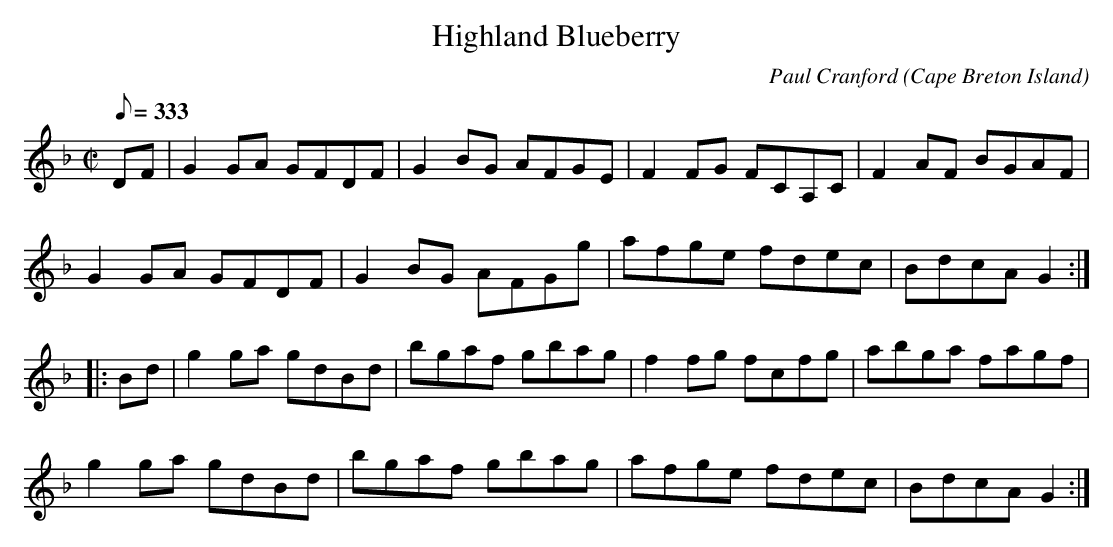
X:1
T:Highland Blueberry
C:Paul Cranford
O:Cape Breton Island
L:1/8
Q:333
M:C|
K:Gdor
DF|G2 GA GFDF|G2 BG AFGE|F2 FG FCA,C|F2 AF BGAF|
G2 GA GFDF|G2 BG AFGg|afge fdec|BdcA G2:|
|:Bd|g2 ga gdBd|bgaf gbag|f2 fg fcfg|abga fagf|
g2 ga gdBd|bgaf gbag|afge fdec|BdcA G2:|
